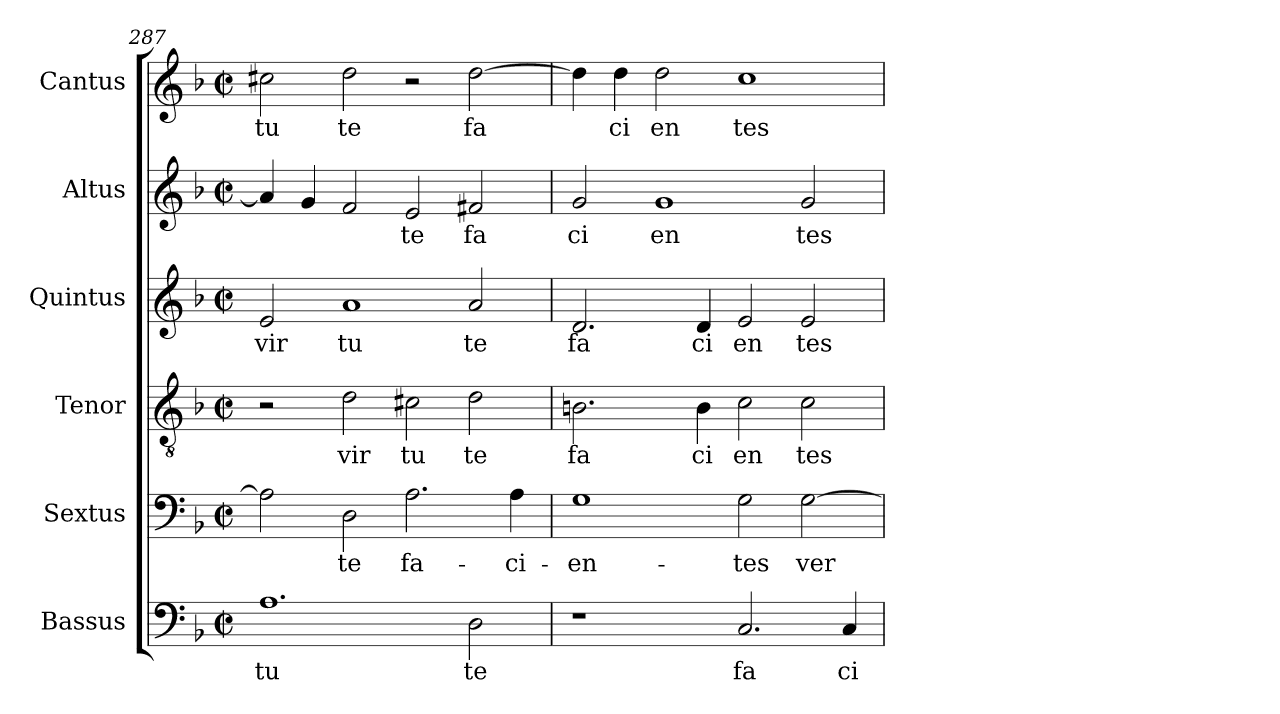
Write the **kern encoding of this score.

**kern	**text	**kern	**text	**kern	**text	**kern	**text	**kern	**text	**kern	**text
*part6	*part6	*part5	*part5	*part4	*part4	*part3	*part3	*part2	*part2	*part1	*part1
*staff6	*staff6	*staff5	*staff5	*staff4	*staff4	*staff3	*staff3	*staff2	*staff2	*staff1	*staff1
*I"Bassus	*	*I"Sextus	*	*I"Tenor	*	*I"Quintus	*	*I"Altus	*	*I"Cantus	*
*I'Bassus	*	*I'Sextus	*	*I'Tenor	*	*I'Quintus	*	*I'Altus	*	*I'Cantus	*
*clefF4	*	*clefF4	*	*clefGv2	*	*clefG2	*	*clefG2	*	*clefG2	*
*k[b-]	*	*k[b-]	*	*k[b-]	*	*k[b-]	*	*k[b-]	*	*k[b-]	*
*F:	*	*F:	*	*F:	*	*F:	*	*F:	*	*F:	*
*M2/2	*	*M2/2	*	*M2/2	*	*M2/2	*	*M2/2	*	*M2/2	*
*met(c|)	*	*met(c|)	*	*met(c|)	*	*met(c|)	*	*met(c|)	*	*met(c|)	*
=287	=287	=287	=287	=287	=287	=287	=287	=287	=287	=287	=287
!	!LO:LY:b:cj	!	!LO:LY:b:cj	!	!	!	!LO:LY:b:cj	!	!LO:LY:b:cj	!	!LO:LY:b:cj
1.A	tu	2A\]	--	2r	.	2e/	vir	4a/]	.	2cc#X\	tu
!	!	!	!	!	!	!	!	!	!LO:LY:b:cj	!	!
.	.	.	.	.	.	.	.	4g/	.	.	.
!	!	!	!LO:LY:b:cj	!	!LO:LY:b:cj	!	!LO:LY:b:cj	!	!LO:LY:b:cj	!	!LO:LY:b:cj
.	.	2D\	-te	2d\	vir	1a	tu	2f/	.	2dd\	te
!	!	!	!LO:LY:b:cj	!	!LO:LY:b:cj	!	!	!	!LO:LY:b:cj	!	!
.	.	2.A\	fa-	2c#X\	tu	.	.	2e/	te	2r	.
!	!LO:LY:b:cj	!	!	!	!LO:LY:b:cj	!	!LO:LY:b:cj	!	!LO:LY:b:cj	!	!LO:LY:b:cj
2D\	te	.	.	2d\	te	2a/	te	2f#X/	fa	[>2dd\	fa
!	!	!	!LO:LY:b:cj	!	!	!	!	!	!	!	!
.	.	4A\	-ci-	.	.	.	.	.	.	.	.
=288	=288	=288	=288	=288	=288	=288	=288	=288	=288	=288	=288
!	!	!	!LO:LY:b:cj	!	!LO:LY:b:cj	!	!LO:LY:b:cj	!	!LO:LY:b:cj	!	!LO:LY:b:cj
1r	.	1G	-en-	2.Bn\	fa	2.d/	fa	2g/	ci	4dd\]	.
!	!	!	!	!	!	!	!	!	!	!	!LO:LY:b:cj
.	.	.	.	.	.	.	.	.	.	4dd\	ci
!	!	!	!	!	!	!	!	!	!LO:LY:b:cj	!	!LO:LY:b:cj
.	.	.	.	.	.	.	.	1g	en	2dd\	en
!	!	!	!	!	!LO:LY:b:cj	!	!LO:LY:b:cj	!	!	!	!
.	.	.	.	4B\	ci	4d/	ci	.	.	.	.
!	!LO:LY:b:cj	!	!LO:LY:b:cj	!	!LO:LY:b:cj	!	!LO:LY:b:cj	!	!	!	!LO:LY:b:cj
2.C/	fa	2G\	-tes	2c\	en	2e/	en	.	.	1cc	tes
!	!	!	!LO:LY:b:cj	!	!LO:LY:b:cj	!	!LO:LY:b:cj	!	!LO:LY:b:cj	!	!
.	.	[>2G\	ver-	2c\	tes	2e/	tes	2g/	tes	.	.
!	!LO:LY:b:cj	!	!	!	!	!	!	!	!	!	!
4C/	ci	.	.	.	.	.	.	.	.	.	.
=	=	=	=	=	=	=	=	=	=	=	=
*-	*-	*-	*-	*-	*-	*-	*-	*-	*-	*-	*-
